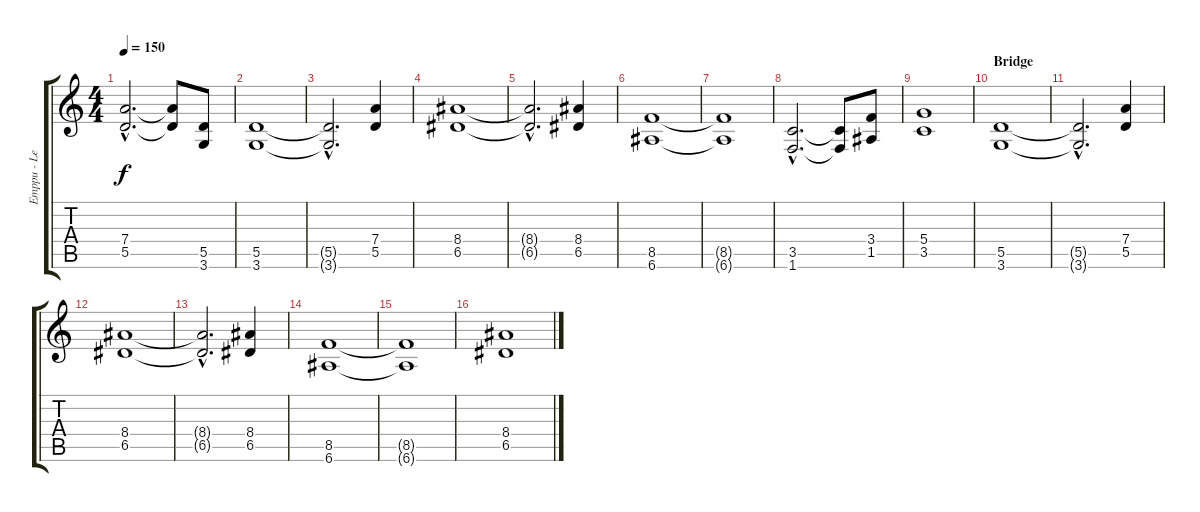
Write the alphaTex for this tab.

\track ("Emppu - Left Channel" "Emppu - Le") {instrument distortionguitar}
\staff {score tabs}
\tuning (E4 B3 G3 D3 A2 E2) {hide}
\ts (4 4)
\tempo 150
\clef g2
\ks c
(7.4{hac} 5.5{hac}).2{d dy f} (7.4{t} 5.5{t}).8 (5.5 3.6).8 |
(5.5 3.6).1 |
(5.5{hac t} 3.6{hac t}).2{d} (7.4 5.5).4 |
(8.4 6.5).1 |
(8.4{hac t} 6.5{hac t}).2{d} (8.4 6.5).4 |
(8.5 6.6).1 |
(8.5{t} 6.6{t}).1 |
(3.5{hac} 1.6{hac}).2{d} (3.5{t} 1.6{t}).8 (3.4 1.5).8 |
(5.4 3.5).1 |
\section ("" "Bridge")
(5.5 3.6).1 |
(5.5{hac t} 3.6{hac t}).2{d} (7.4 5.5).4 |
(8.4 6.5).1 |
(8.4{hac t} 6.5{hac t}).2{d} (8.4 6.5).4 |
(8.5 6.6).1 |
(8.5{t} 6.6{t}).1 |
(8.4 6.5).1
